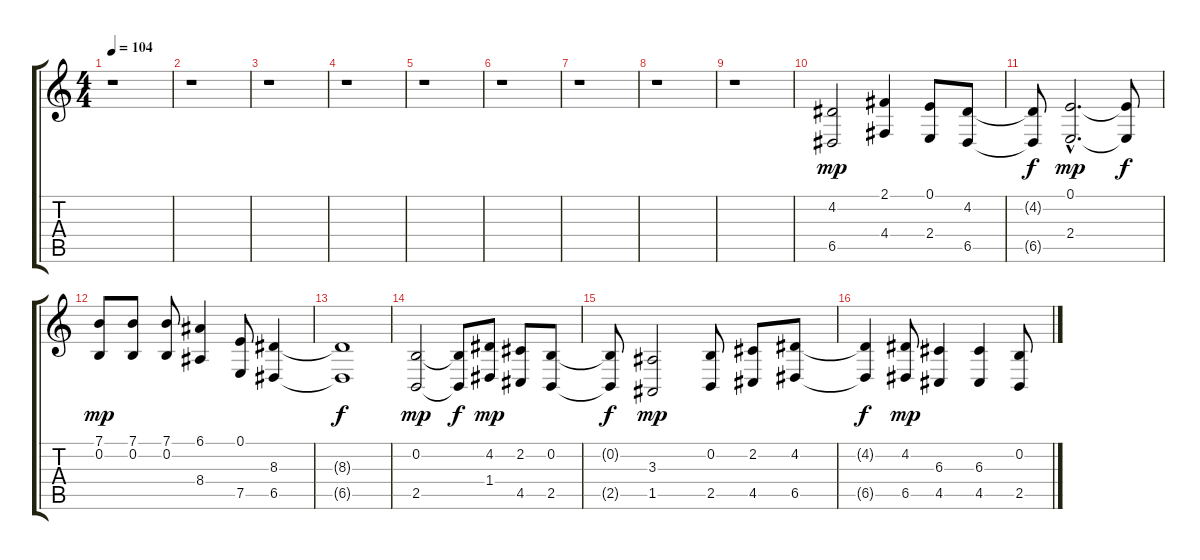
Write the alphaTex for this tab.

\track "" {instrument accordion}
\staff {score tabs}
\tuning (E4 B3 G3 D3 A2 E2) {hide}
\ts (4 4)
\tempo 104
\clef g2
\ks c
r.1{dy mp} |
r.1 |
r.1 |
r.1 |
r.1 |
r.1 |
r.1 |
r.1 |
r.1 |
(4.2 6.5).2 (2.1 4.4).4 (0.1 2.4).8 (4.2 6.5).8 |
(4.2{t} 6.5{t}).8{dy f} (0.1{hac} 2.4{hac}).2{d dy mp} (0.1{t} 2.4{t}).8{dy f} |
(7.1 0.2).8{dy mp} (7.1 0.2).8 (7.1 0.2).8 (6.1 8.4).4 (0.1 7.5).8 (8.3 6.5).4 |
(8.3{t} 6.5{t}).1{dy f} |
(0.2 2.5).2{dy mp} (0.2{t} 2.5{t}).8{dy f} (4.2 1.4).8{dy mp} (2.2 4.5).8 (0.2 2.5).8 |
(0.2{t} 2.5{t}).8{dy f} (3.3 1.5).2{dy mp} (0.2 2.5).8 (2.2 4.5).8 (4.2 6.5).8 |
(4.2{t} 6.5{t}).4{dy f} (4.2 6.5).8{dy mp} (6.3 4.5).4 (6.3 4.5).4 (0.2 2.5).8
